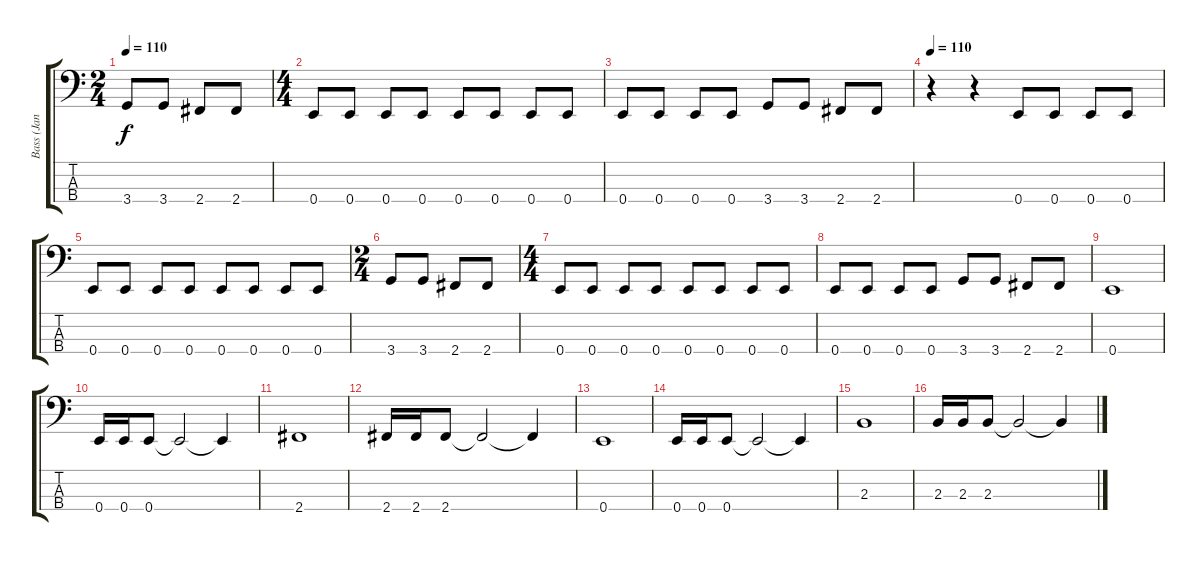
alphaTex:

\track ("Bass (Jan Kazda)" "Bass (Jan ") {instrument electricbassfinger}
\staff {score tabs}
\tuning (G2 D2 A1 E1) {hide}
\ts (2 4)
\tempo 110
\clef f4
\ks c
3.4.8{dy f} 3.4.8 2.4.8 2.4.8 |
\ts (4 4)
0.4.8 0.4.8 0.4.8 0.4.8 0.4.8 0.4.8 0.4.8 0.4.8 |
0.4.8 0.4.8 0.4.8 0.4.8 3.4.8 3.4.8 2.4.8 2.4.8 |
\tempo 110
r.4 r.4 0.4.8 0.4.8 0.4.8 0.4.8 |
0.4.8 0.4.8 0.4.8 0.4.8 0.4.8 0.4.8 0.4.8 0.4.8 |
\ts (2 4)
3.4.8 3.4.8 2.4.8 2.4.8 |
\ts (4 4)
0.4.8 0.4.8 0.4.8 0.4.8 0.4.8 0.4.8 0.4.8 0.4.8 |
0.4.8 0.4.8 0.4.8 0.4.8 3.4.8 3.4.8 2.4.8 2.4.8 |
0.4.1 |
0.4.16 0.4.16 0.4.8 0.4{t}.2 0.4{t}.4 |
2.4.1 |
2.4.16 2.4.16 2.4.8 2.4{t}.2 2.4{t}.4 |
0.4.1 |
0.4.16 0.4.16 0.4.8 0.4{t}.2 0.4{t}.4 |
2.3.1 |
2.3.16 2.3.16 2.3.8 2.3{t}.2 2.3{t}.4
